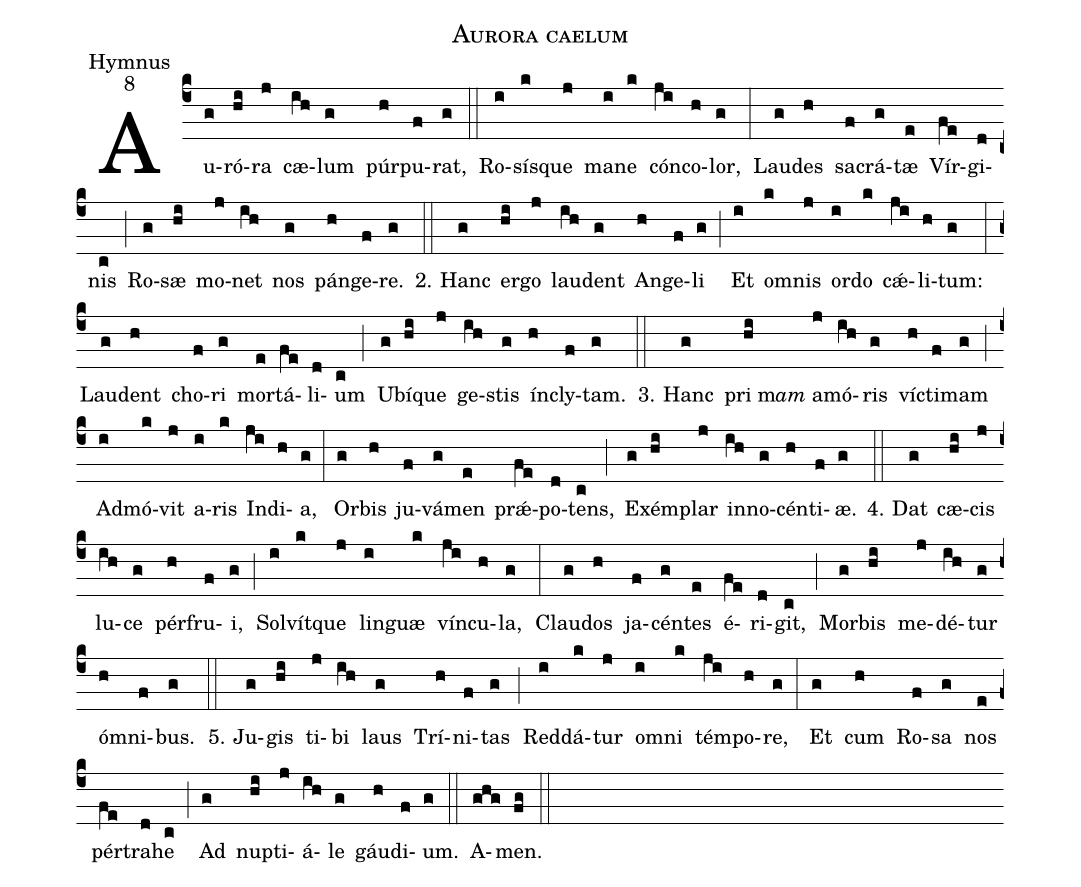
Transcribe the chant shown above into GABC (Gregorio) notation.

name:Aurora caelum;
office-part:Hymnus;
mode:8;
%%
(c4) Au(g)ró(hi)ra(j) cæ(ih)lum(g) púr(h)pu(f)rat,(g) (::)
Ro(i)sí(k)sque(j) ma(i)ne(k) cón(ji)co(h)lor,(g) (:)
Lau(g)des(h) sa(f)crá(g)tæ(e) Vír(fe)gi(d)nis(c) (;)
Ro(g)sæ(hi) mo(j)net(ih) nos(g) pán(h)ge(f)re.(g) (::)

2. Hanc(g) er(hi)go(j) lau(ih)dent(g) An(h)ge(f)li(g) (;)
Et(i) om(k)nis(j) or(i)do(k) cǽ(ji)li(h)tum:(g) (:)
Lau(g)dent(h) cho(f)ri(g) mor(e)tá(fe)li(d)um(c) (;)
U(g)bí(hi)que(j) ge(ih)stis(g) ín(h)cly(f)tam.(g) (::)

3. Hanc(g) pri(hi)m<i>am</i>() a(j)mó(ih)ris(g) ví(h)cti(f)mam(g) (;)
Ad(i)mó(k)vit(j) a(i)ris(k) In(ji)di(h)a,(g) (:)
Or(g)bis(h) ju(f)vá(g)men(e) prǽ(fe)po(d)tens,(c) (;)
E(g)xém(hi)plar(j) in(ih)no(g)cén(h)ti(f)æ.(g) (::)

4. Dat(g) cæ(hi)cis(j) lu(ih)ce(g) pér(h)fru(f)i,(g) (;)
Sol(i)vít(k)que(j) lin(i)guæ(k) vín(ji)cu(h)la,(g) (:)
Clau(g)dos(h) ja(f)cén(g)tes(e) é(fe)ri(d)git,(c) (;)
Mor(g)bis(hi) me(j)dé(ih)tur(g) óm(h)ni(f)bus.(g) (::)

5. Ju(g)gis(hi) ti(j)bi(ih) laus(g) Trí(h)ni(f)tas(g) (;)
Red(i)dá(k)tur(j) om(i)ni(k) tém(ji)po(h)re,(g) (:)
Et(g) cum(h) Ro(f)sa(g) nos(e) pér(fe)tra(d)he(c) (;)
Ad(g) nup(hi)ti(j)á(ih)le(g) gáu(h)di(f)um.(g) (::)

A(ghg)men.(fg) (::)
